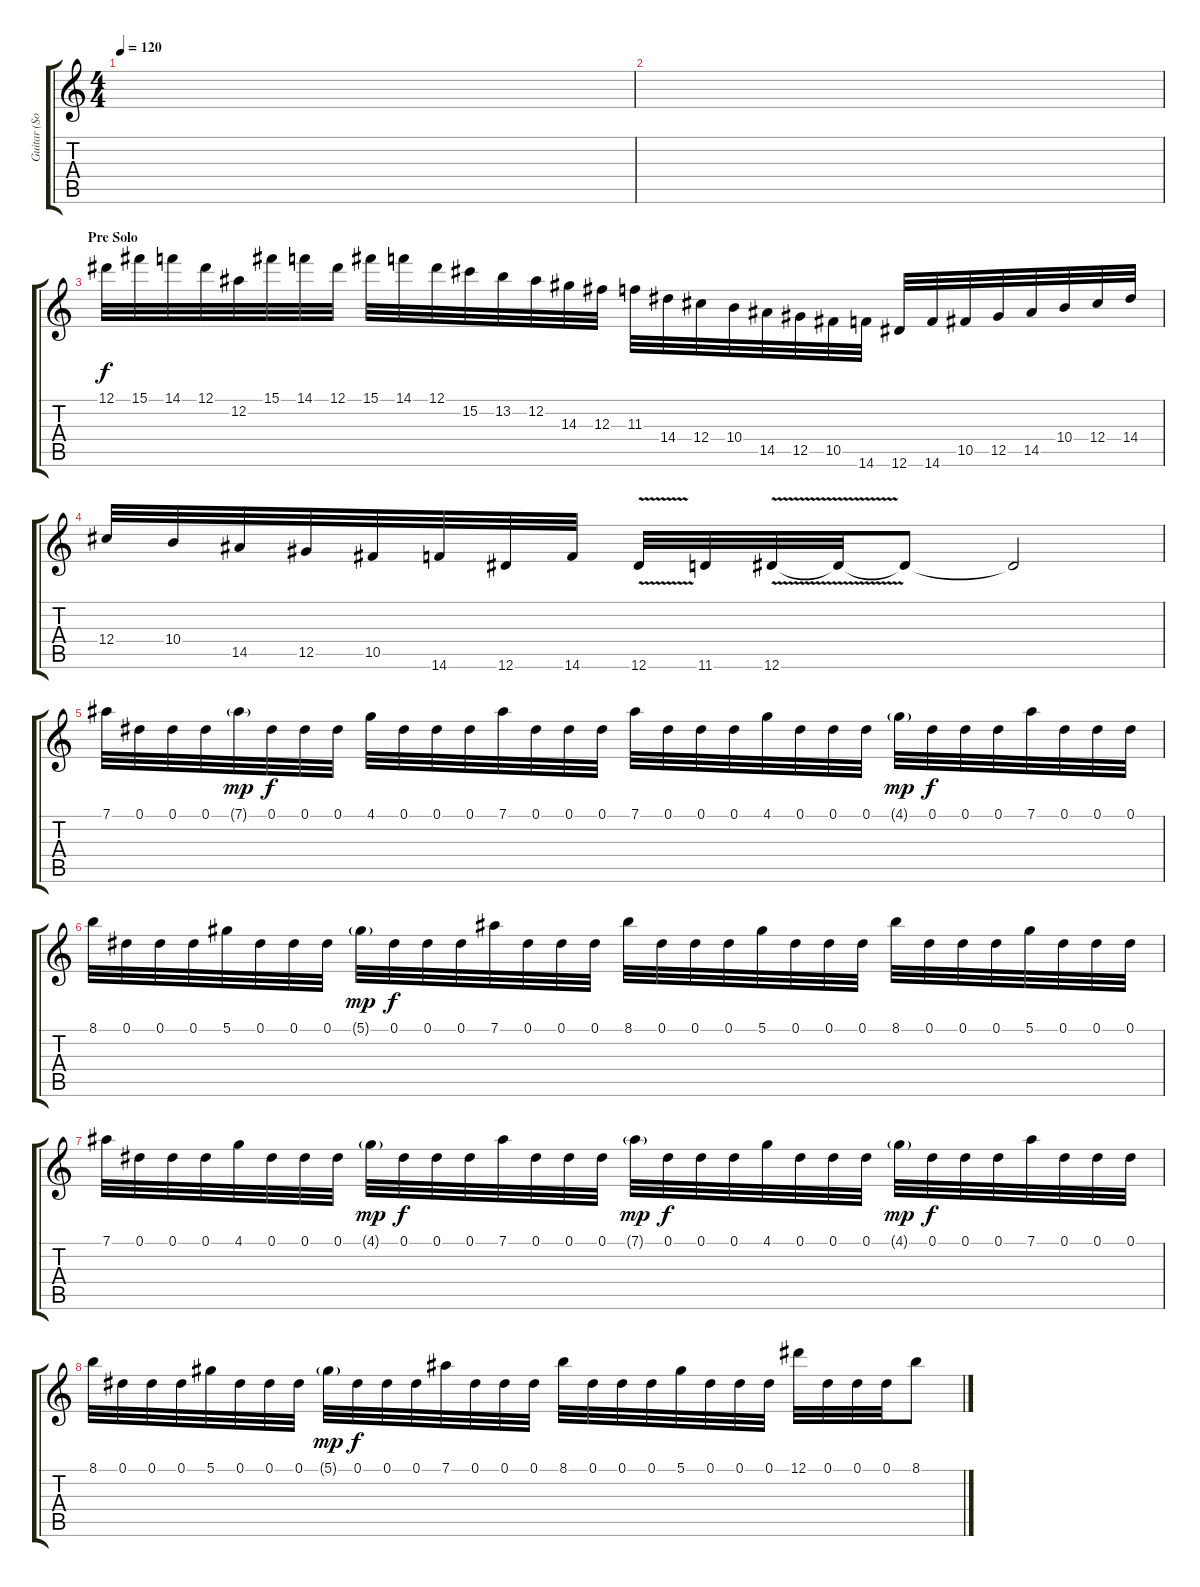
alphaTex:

\track ("Guitar (Solo)" "Guitar (So") {instrument overdrivenguitar}
\staff {score tabs}
\tuning (Eb4 Bb3 Gb3 Db3 Ab2 Eb2) {hide}
\ts (4 4)
\tempo 120
\clef g2
\ks c
|
|
\section ("" "Pre Solo")
12.1.32 15.1.32 14.1.32 12.1.32 12.2.32 15.1.32 14.1.32 12.1.32 15.1.32 14.1.32 12.1.32 15.2.32 13.2.32 12.2.32 14.3.32 12.3.32 11.3.32 14.4.32 12.4.32 10.4.32 14.5.32 12.5.32 10.5.32 14.6.32 12.6.32 14.6.32 10.5.32 12.5.32 14.5.32 10.4.32 12.4.32 14.4.32 |
12.4.32 10.4.32 14.5.32 12.5.32 10.5.32 14.6.32 12.6.32 14.6.32 12.6{v}.32 11.6.32 12.6{v}.32 12.6{t}.32 12.6{t}.8 12.6{t}.2 |
7.1.32 0.1.32 0.1.32 0.1.32 7.1{g}.32{dy mp} 0.1.32{dy f} 0.1.32 0.1.32 4.1.32 0.1.32 0.1.32 0.1.32 7.1.32 0.1.32 0.1.32 0.1.32 7.1.32 0.1.32 0.1.32 0.1.32 4.1.32 0.1.32 0.1.32 0.1.32 4.1{g}.32{dy mp} 0.1.32{dy f} 0.1.32 0.1.32 7.1.32 0.1.32 0.1.32 0.1.32 |
8.1.32 0.1.32 0.1.32 0.1.32 5.1.32 0.1.32 0.1.32 0.1.32 5.1{g}.32{dy mp} 0.1.32{dy f} 0.1.32 0.1.32 7.1.32 0.1.32 0.1.32 0.1.32 8.1.32 0.1.32 0.1.32 0.1.32 5.1.32 0.1.32 0.1.32 0.1.32 8.1.32 0.1.32 0.1.32 0.1.32 5.1.32 0.1.32 0.1.32 0.1.32 |
7.1.32 0.1.32 0.1.32 0.1.32 4.1.32 0.1.32 0.1.32 0.1.32 4.1{g}.32{dy mp} 0.1.32{dy f} 0.1.32 0.1.32 7.1.32 0.1.32 0.1.32 0.1.32 7.1{g}.32{dy mp} 0.1.32{dy f} 0.1.32 0.1.32 4.1.32 0.1.32 0.1.32 0.1.32 4.1{g}.32{dy mp} 0.1.32{dy f} 0.1.32 0.1.32 7.1.32 0.1.32 0.1.32 0.1.32 |
8.1.32 0.1.32 0.1.32 0.1.32 5.1.32 0.1.32 0.1.32 0.1.32 5.1{g}.32{dy mp} 0.1.32{dy f} 0.1.32 0.1.32 7.1.32 0.1.32 0.1.32 0.1.32 8.1.32 0.1.32 0.1.32 0.1.32 5.1.32 0.1.32 0.1.32 0.1.32 12.1.32 0.1.32 0.1.32 0.1.32 8.1{sl}.8
